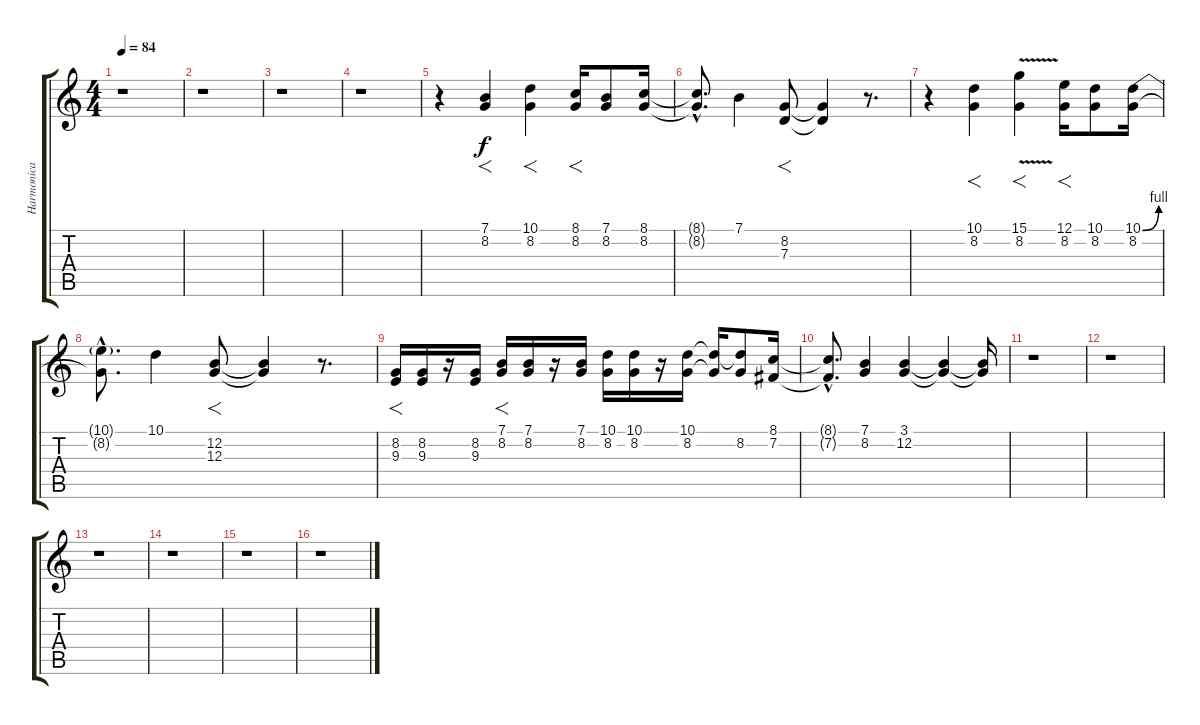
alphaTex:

\track ("Harmonica" "Harmonica") {instrument harmonica}
\staff {score tabs}
\tuning (E4 B3 G3 D3 A2 E2) {hide}
\ts (4 4)
\tempo 84
\clef g2
\ks c
r.1{dy f instrument harmonica} |
r.1 |
r.1 |
r.1 |
r.4 (7.1 8.2).4{f} (10.1 8.2).4{f} (8.1 8.2).16{f} (7.1 8.2).8 (8.1 8.2).16 |
(8.1{hac t} 8.2{hac t}).8{d} 7.1.4 (8.2 7.3).8{f} (8.2{t} 7.3{t}).4 r.8{d} |
r.4 (10.1 8.2).4{f} (15.1 8.2{v}).4{f} (12.1 8.2).16{f} (10.1 8.2).8 (10.1{be (bend 0 0 60 4)} 8.2).16 |
(10.1{hac t} 8.2{hac t}).8{d} 10.1.4 (12.2 12.3).8{f} (12.2{t} 12.3{t}).4 r.8{d} |
(8.2 9.3).16{f} (8.2 9.3).16 r.16 (8.2 9.3).16 (7.1 8.2).16{f} (7.1 8.2).16 r.16 (7.1 8.2).16 (10.1 8.2).16 (10.1 8.2).16 r.16 (10.1 8.2).16 (10.1{t} 8.2{t}).16 (10.1{t} 8.2).8 (8.1 7.2).16 |
(8.1{hac t} 7.2{hac t}).8{d} (7.1 8.2).4 (3.1 12.2).4 (3.1{t} 12.2{t}).4 (3.1{t} 12.2{t}).16 |
r.1 |
r.1 |
r.1 |
r.1 |
r.1 |
r.1
